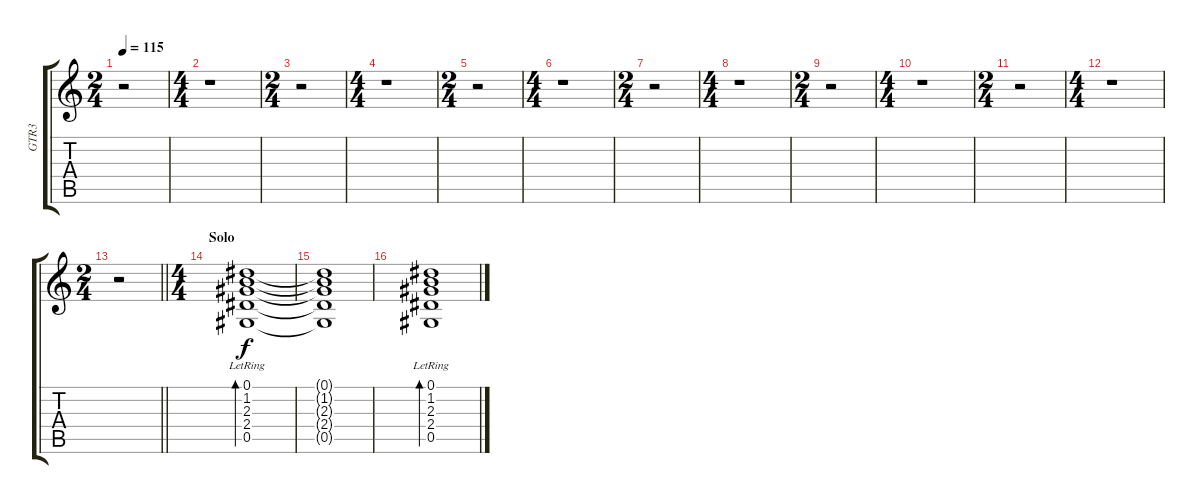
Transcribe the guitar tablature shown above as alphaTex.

\track ("GTR3" "GTR3") {instrument electricguitarclean}
\staff {score tabs}
\tuning (Eb4 Bb3 Gb3 Db3 Ab2 Eb2) {hide}
\ts (2 4)
\tempo 115
\clef g2
\ks c
r.2{dy f} |
\ts (4 4)
r.1 |
\ts (2 4)
r.2 |
\ts (4 4)
r.1 |
\ts (2 4)
r.2 |
\ts (4 4)
r.1 |
\ts (2 4)
r.2 |
\ts (4 4)
r.1 |
\ts (2 4)
r.2 |
\ts (4 4)
r.1 |
\ts (2 4)
r.2 |
\ts (4 4)
r.1 |
\ts (2 4)
\barLineRight lightlight
r.2 |
\ts (4 4)
\section ("" "Solo")
(0.1{lr} 1.2{lr} 2.3{lr} 2.4{lr} 0.5{lr}).1{bd 240} |
(0.1{t} 1.2{t} 2.3{t} 2.4{t} 0.5{t}).1 |
(0.1{lr} 1.2{lr} 2.3{lr} 2.4{lr} 0.5{lr}).1{bd 240}
